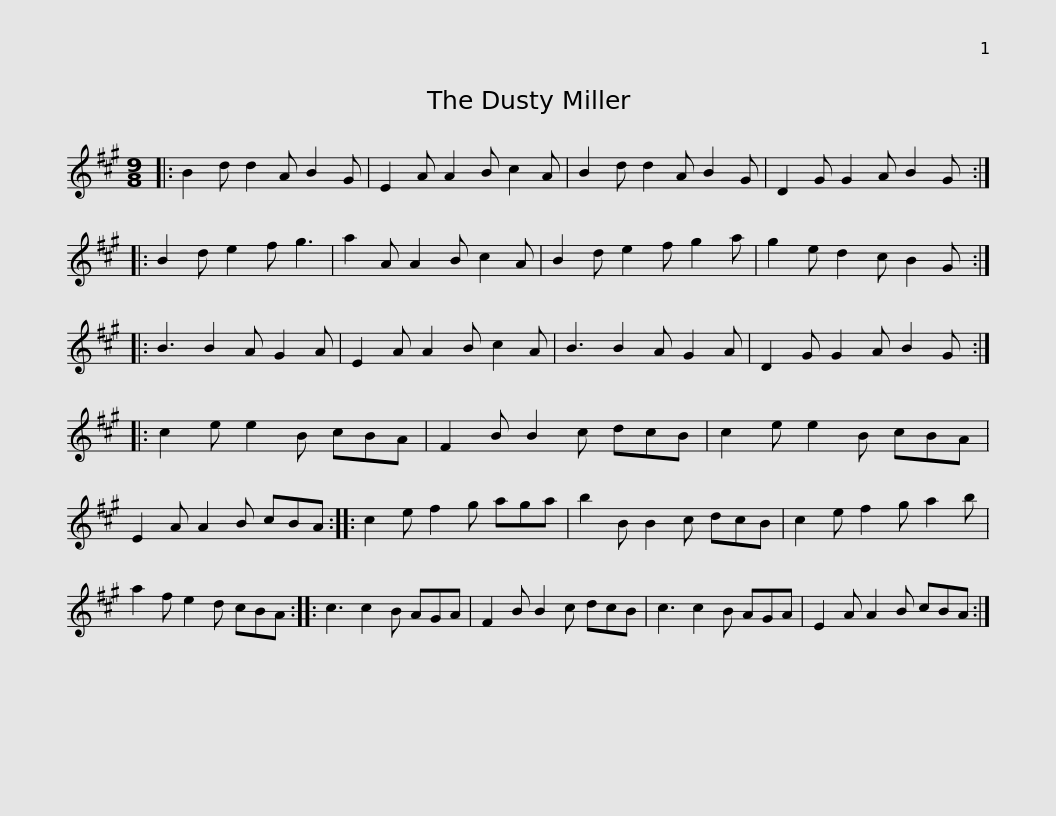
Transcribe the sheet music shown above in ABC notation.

X:1
L:1/8
M:9/8
I:linebreak $
K:A
V:1 treble
V:1
|: B2 d d2 A B2 G | E2 A A2 B c2 A | B2 d d2 A B2 G | D2 G G2 A B2 G :: B2 d e2 f g3 |$ %5
 a2 A A2 B c2 A | B2 d e2 f g2 a | g2 e d2 c B2 G :: B3 B2 A G2 A | E2 A A2 B c2 A | %10
 B3 B2 A G2 A |$ D2 G G2 A B2 G :: c2 e e2 B cBA | F2 B B2 c dcB | c2 e e2 B cBA | %15
 E2 A A2 B cBA ::$ c2 e f2 g aga | b2 B B2 c dcB | c2 e f2 g a2 b | a2 f e2 d cBA :: %20
 c3 c2 B AGA |$ F2 B B2 c dcB | c3 c2 B AGA | E2 A A2 B cBA :| %24
